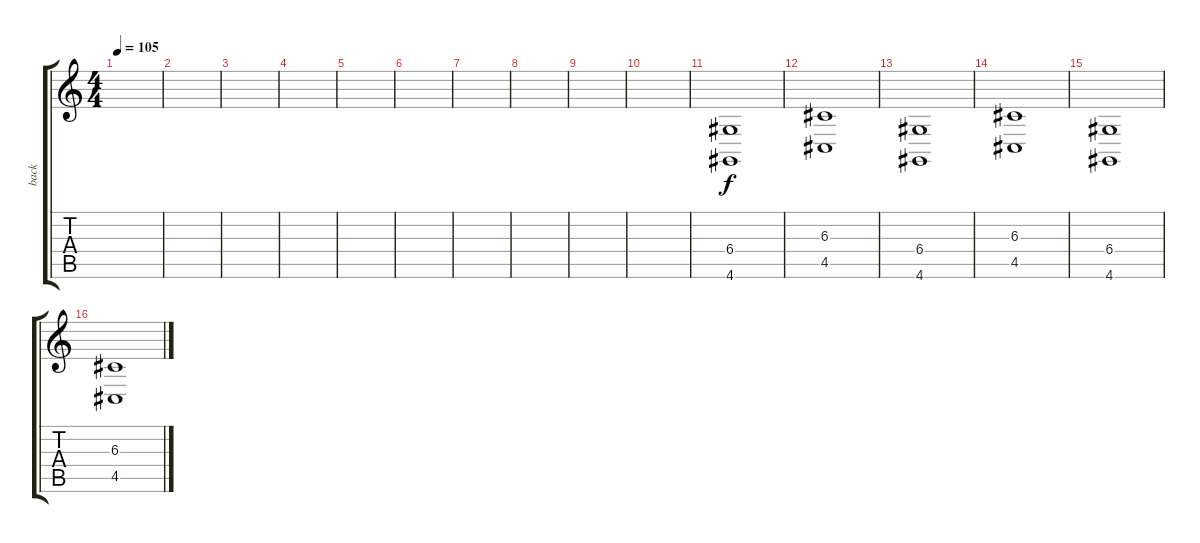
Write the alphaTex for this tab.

\track ("back " "back ") {instrument lead6voice}
\staff {score tabs}
\tuning (E4 B3 G3 D3 A2 E2) {hide}
\ts (4 4)
\tempo 105
\clef g2
\ks c
|
|
|
|
|
|
|
|
|
|
(6.4 4.6).1{volume 7} |
(6.3 4.5).1 |
(6.4 4.6).1 |
(6.3 4.5).1 |
(6.4 4.6).1 |
(6.3 4.5).1
